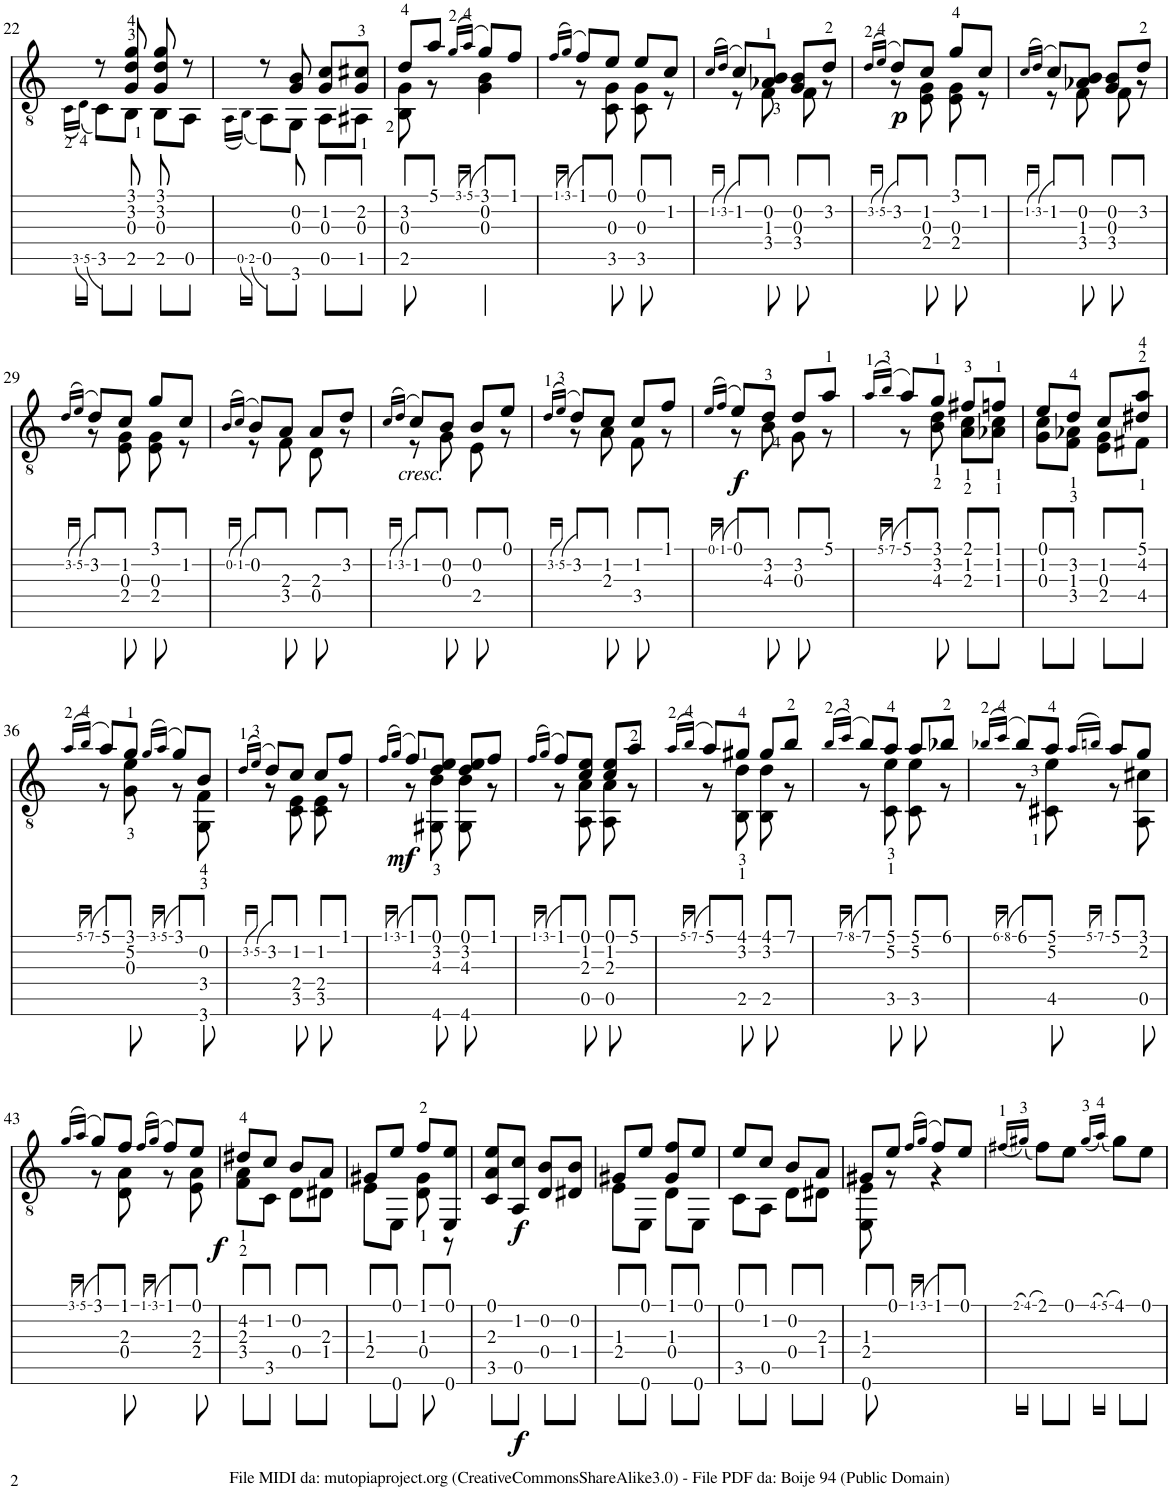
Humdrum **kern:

**kern	**dynam	**kern	**dynam
*part2	*part2	*part1	*part1
*staff2	*staff2	*staff1	*staff1
*I"Chitarra classica (Intavolatura)	*	*I"Guitar	*
!!LO:PB:g=z
*	*	*clefGv2	*
*k[]	*	*k[]	*
*M2/4	*	*M2/4	*
=22	=22	=22	=22
*^	*	*^	*
.	(16qC\LL	.	.	(16qC\LL	.
.	(16qD\JJ)	.	.	(16qD\JJ)	.
8r	8C\L)	.	8r	8C\L)	.
8G/ 8d/ 8g/	8BB\J	.	8G/ 8d/ 8g/	8BB\J	.
8G/ 8d/ 8g/	8BB\L	.	8G/ 8d/ 8g/	8BB\L	.
8r	8AA\J	.	8r	8AA\J	.
=23	=23	=23	=23	=23	=23
.	(16qAA\LL	.	.	(16qAA\LL	.
.	(16qBB\JJ)	.	.	(16qBB\JJ)	.
8r	8AA\L)	.	8r	8AA\L)	.
8G/ 8B/	8GG\J	.	8G/ 8B/	8GG\J	.
8G/ 8c/L	8AA\L	.	8G/ 8c/L	8AA\L	.
8G/ 8c#X/J	8AA#X\J	.	8G/ 8c#X/J	8AA#X\J	.
=24	=24	=24	=24	=24	=24
8d/L	8BB\ 8G\	.	8d/L	8BB\ 8G\	.
8a/J	8r	.	8a/J	8r	.
(16qg/LL	.	.	(16qg/LL	.	.
(16qa/JJ)	.	.	(16qa/JJ)	.	.
8g/L)	4G\ 4B\	.	8g/L)	4G\ 4B\	.
8f/J	.	.	8f/J	.	.
=25	=25	=25	=25	=25	=25
(16qf/LL	.	.	(16qf/LL	.	.
(16qg/JJ)	.	.	(16qg/JJ)	.	.
8f/L)	8r	.	8f/L)	8r	.
8e/J	8C\ 8G\	.	8e/J	8C\ 8G\	.
8e/L	8C\ 8G\	.	8e/L	8C\ 8G\	.
8c/J	8r	.	8c/J	8r	.
=26	=26	=26	=26	=26	=26
(16qc/LL	.	.	(16qc/LL	.	.
(16qd/JJ)	.	.	(16qd/JJ)	.	.
8c/L)	8r	.	8c/L)	8r	.
8A-X/ 8B/J	8F\	.	8A-X/ 8B/J	8F\	.
8G/ 8B/L	8F\	.	8G/ 8B/L	8F\	.
8d/J	8r	.	8d/J	8r	.
=27	=27	=27	=27	=27	=27
(16qd/LL	.	.	(16qd/LL	.	.
(16qe/JJ)	.	.	(16qe/JJ)	.	.
!	!	!	!	!	!LO:DY:b
8d/L)	8r	.	8d/L)	8r	p
8c/J	8E\ 8G\	.	8c/J	8E\ 8G\	.
8g/L	8E\ 8G\	.	8g/L	8E\ 8G\	.
8c/J	8r	.	8c/J	8r	.
=28	=28	=28	=28	=28	=28
(16qc/LL	.	.	(16qc/LL	.	.
(16qd/JJ)	.	.	(16qd/JJ)	.	.
8c/L)	8r	.	8c/L)	8r	.
8A-X/ 8B/J	8F\	.	8A-X/ 8B/J	8F\	.
8G/ 8B/L	8F\	.	8G/ 8B/L	8F\	.
8d/J	8r	.	8d/J	8r	.
!!LO:LB:g=z	!!
=29	=29	=29	=29	=29	=29
(16qd/LL	.	.	(16qd/LL	.	.
(16qe/JJ)	.	.	(16qe/JJ)	.	.
8d/L)	8r	.	8d/L)	8r	.
8c/J	8E\ 8G\	.	8c/J	8E\ 8G\	.
8g/L	8E\ 8G\	.	8g/L	8E\ 8G\	.
8c/J	8r	.	8c/J	8r	.
=30	=30	=30	=30	=30	=30
(16qB/LL	.	.	(16qB/LL	.	.
(16qc/JJ)	.	.	(16qc/JJ)	.	.
8B/L)	8r	.	8B/L)	8r	.
8A/J	8F\	.	8A/J	8F\	.
8A/L	8D\	.	8A/L	8D\	.
8d/J	8r	.	8d/J	8r	.
=31	=31	=31	=31	=31	=31
(16qc/LL	.	.	(16qc/LL	.	.
(16qd/JJ)	.	.	(16qd/JJ)	.	.
!	!	!	!LO:TX:b:i:t=cresc.	!	!
8c/L)	8r	.	8c/L)	8r	.
8B/J	8G\	.	8B/J	8G\	.
8B/L	8E\	.	8B/L	8E\	.
8e/J	8r	.	8e/J	8r	.
=32	=32	=32	=32	=32	=32
(16qd/LL	.	.	(16qd/LL	.	.
(16qe/JJ)	.	.	(16qe/JJ)	.	.
8d/L)	8r	.	8d/L)	8r	.
8c/J	8A\	.	8c/J	8A\	.
8c/L	8F\	.	8c/L	8F\	.
8f/J	8r	.	8f/J	8r	.
=33	=33	=33	=33	=33	=33
(16qe/LL	.	.	(16qe/LL	.	.
(16qf/JJ)	.	.	(16qf/JJ)	.	.
!	!	!	!	!	!LO:DY:b
8e/L)	8r	.	8e/L)	8r	f
8d/J	8B\	.	8d/J	8B\	.
8d/L	8G\	.	8d/L	8G\	.
8a/J	8r	.	8a/J	8r	.
=34	=34	=34	=34	=34	=34
(16qa/LL	.	.	(16qa/LL	.	.
(16qb/JJ)	.	.	(16qb/JJ)	.	.
8a/L)	8r	.	8a/L)	8r	.
8g/J	8B\ 8d\	.	8g/J	8B\ 8d\	.
8f#X/L	8A\ 8c\L	.	8f#X/L	8A\ 8c\L	.
8fn/J	8A-X\ 8c\J	.	8fn/J	8A-X\ 8c\J	.
=35	=35	=35	=35	=35	=35
8e/L	8G\ 8c\L	.	8e/L	8G\ 8c\L	.
8d/J	8F\ 8A-X\J	.	8d/J	8F\ 8A-X\J	.
8c/L	8E\ 8G\L	.	8c/L	8E\ 8G\L	.
8d#X/ 8a/J	8F#X\J	.	8d#X/ 8a/J	8F#X\J	.
!!LO:LB:g=z	!!
=36	=36	=36	=36	=36	=36
(16qa/LL	.	.	(16qa/LL	.	.
(16qb/JJ)	.	.	(16qb/JJ)	.	.
8a/L)	8r	.	8a/L)	8r	.
8g/J	8G\ 8e\	.	8g/J	8G\ 8e\	.
(16qg/LL	.	.	(16qg/LL	.	.
(16qa/JJ)	.	.	(16qa/JJ)	.	.
8g/L)	8r	.	8g/L)	8r	.
8B/J	8GG\ 8F\	.	8B/J	8GG\ 8F\	.
=37	=37	=37	=37	=37	=37
(16qd/LL	.	.	(16qd/LL	.	.
(16qe/JJ)	.	.	(16qe/JJ)	.	.
8d/L)	8r	.	8d/L)	8r	.
8c/J	8C\ 8E\	.	8c/J	8C\ 8E\	.
8c/L	8C\ 8E\	.	8c/L	8C\ 8E\	.
8f/J	8r	.	8f/J	8r	.
=38	=38	=38	=38	=38	=38
(16qf/LL	.	.	(16qf/LL	.	.
(16qg/JJ)	.	.	(16qg/JJ)	.	.
!	!	!	!	!	!LO:DY:b
8f/L)	8r	.	8f/L)	8r	mf
8d/ 8e/J	8GG#X\ 8B\	.	8d/ 8e/J	8GG#X\ 8B\	.
8d/ 8e/L	8GG#\ 8B\	.	8d/ 8e/L	8GG#\ 8B\	.
8f/J	8r	.	8f/J	8r	.
=39	=39	=39	=39	=39	=39
(16qf/LL	.	.	(16qf/LL	.	.
(16qg/JJ)	.	.	(16qg/JJ)	.	.
8f/L)	8r	.	8f/L)	8r	.
8c/ 8e/J	8AA\ 8A\	.	8c/ 8e/J	8AA\ 8A\	.
8c/ 8e/L	8AA\ 8A\	.	8c/ 8e/L	8AA\ 8A\	.
8a/J	8r	.	8a/J	8r	.
=40	=40	=40	=40	=40	=40
(16qa/LL	.	.	(16qa/LL	.	.
(16qb/JJ)	.	.	(16qb/JJ)	.	.
8a/L)	8r	.	8a/L)	8r	.
8g#X/J	8BB\ 8d\	.	8g#X/J	8BB\ 8d\	.
8g#/L	8BB\ 8d\	.	8g#/L	8BB\ 8d\	.
8b/J	8r	.	8b/J	8r	.
=41	=41	=41	=41	=41	=41
(16qb/LL	.	.	(16qb/LL	.	.
(16qcc/JJ)	.	.	(16qcc/JJ)	.	.
8b/L)	8r	.	8b/L)	8r	.
8a/J	8C\ 8e\	.	8a/J	8C\ 8e\	.
8a/L	8C\ 8e\	.	8a/L	8C\ 8e\	.
8b-X/J	8r	.	8b-X/J	8r	.
=42	=42	=42	=42	=42	=42
(16qb-X/LL	.	.	(16qb-X/LL	.	.
(16qcc/JJ)	.	.	(16qcc/JJ)	.	.
8b-/L)	8r	.	8b-/L)	8r	.
8a/J	8C#X\ 8e\	.	8a/J	8C#X\ 8e\	.
(16qa/LL	.	.	(16qa/LL	.	.
16qbn/JJ)	.	.	16qbn/JJ)	.	.
8a/L	8r	.	8a/L	8r	.
8g/J	8AA\ 8c#X\	.	8g/J	8AA\ 8c#X\	.
!!LO:LB:g=z	!!
=43	=43	=43	=43	=43	=43
(16qg/LL	.	.	(16qg/LL	.	.
(16qa/JJ)	.	.	(16qa/JJ)	.	.
8g/L)	8r	.	8g/L)	8r	.
8f/J	8D\ 8A\	.	8f/J	8D\ 8A\	.
(16qf/LL	.	.	(16qf/LL	.	.
(16qg/JJ)	.	.	(16qg/JJ)	.	.
8f/L)	8r	.	8f/L)	8r	.
8e/J	8E\ 8A\	.	8e/J	8E\ 8A\	.
=44	=44	=44	=44	=44	=44
!	!	!	!	!	!LO:DY:b
8d#X/L	8F\ 8A\L	.	8d#X/L	8F\ 8A\L	f
8c/J	8C\J	.	8c/J	8C\J	.
8B/L	8D\L	.	8B/L	8D\L	.
8A/J	8D#X\J	.	8A/J	8D#X\J	.
=45	=45	=45	=45	=45	=45
8G#X/L	8E\L	.	8G#X/L	8E\L	.
8e/J	8EE\J	.	8e/J	8EE\J	.
8f/L	8D\ 8G#\	.	8f/L	8D\ 8G#\	.
8EE/ 8e/J	8r	.	8EE/ 8e/J	8r	.
*v	*v	*	*	*	*
*	*	*v	*v	*
=46	=46	=46	=46
8C\ 8A\ 8e\L	.	8C/ 8A/ 8e/L	.
!	!LO:DY:b	!	!LO:DY:b
8AA\ 8c\J	f	8AA/ 8c/J	f
8D\ 8B\L	.	8D/ 8B/L	.
8D#X\ 8B\J	.	8D#X/ 8B/J	.
=47	=47	=47	=47
*^	*	*^	*
8G#X/L	8E\L	.	8G#X/L	8E\L	.
8e/J	8EE\J	.	8e/J	8EE\J	.
8G#/ 8f/L	8D\L	.	8G#/ 8f/L	8D\L	.
8e/J	8EE\J	.	8e/J	8EE\J	.
=48	=48	=48	=48	=48	=48
8e/L	8C\L	.	8e/L	8C\L	.
8c/J	8AA\J	.	8c/J	8AA\J	.
8B/L	8D\L	.	8B/L	8D\L	.
8A/J	8D#X\J	.	8A/J	8D#X\J	.
=49	=49	=49	=49	=49	=49
8G#X/L	8EE\ 8E\	.	8G#X/L	8EE\ 8E\	.
8e/J	8r	.	8e/J	8r	.
(16qf/LL	.	.	(16qf/LL	.	.
(16qg/JJ)	.	.	(16qg/JJ)	.	.
8f/L)	4r	.	8f/L)	4r	.
8e/J	.	.	8e/J	.	.
*v	*v	*	*	*	*
*	*	*v	*v	*
=50	=50	=50	=50
(16qf#X\LL	.	(16qf#X/LL	.
(16qg#X\JJ)	.	(16qg#X/JJ)	.
8f#\L)	.	8f#\L)	.
8e\J	.	8e\J	.
(16qg#\LL	.	(16qg#/LL	.
(16qa\JJ)	.	(16qa/JJ)	.
8g#\L)	.	8g#\L)	.
8e\J	.	8e\J	.
=	=	=	=
*-	*-	*-	*-
